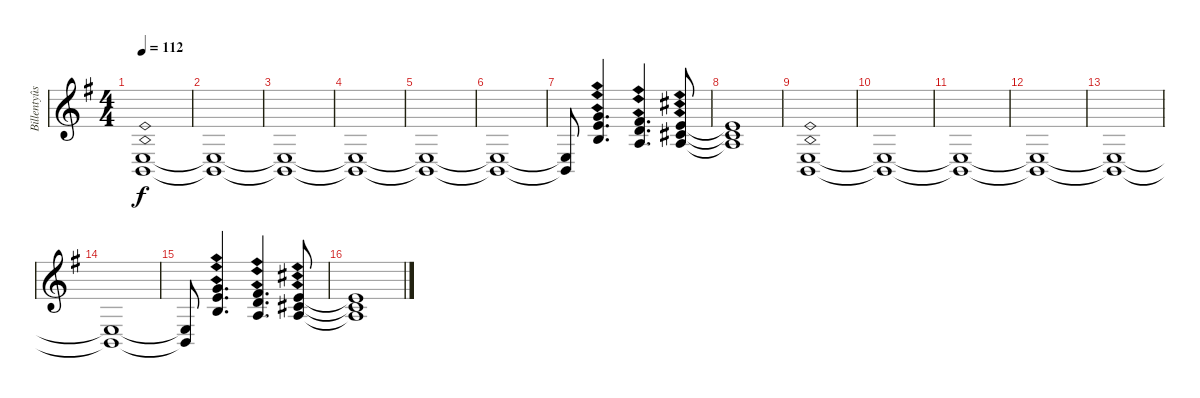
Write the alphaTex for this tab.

\track ("Billentyûs 2 (Jon Lord)" "Billentyûs") {instrument percussiveorgan}
\staff {score}
\tuning (E4 B3 G3 D3 A2 E2) {hide}
\ts (4 4)
\tempo 112
\clef g2
\ks g
(2.4{ph 12} 2.5{ph 12}).1{dy f} |
(2.4{t} 2.5{t}).1 |
(2.4{t} 2.5{t}).1 |
(2.4{t} 2.5{t}).1 |
(2.4{t} 2.5{t}).1 |
(2.4{t} 2.5{t}).1 |
(2.4{t} 2.5{t}).8 (3.1{ph 12} 5.2{ph 12} 4.3{ph 12}).4{d} (2.1{ph 12} 3.2{ph 12} 2.3{ph 12}).4{d} (0.1{ph 12} 2.2{ph 12} 2.3{ph 12}).8 |
(0.1{t} 2.2{t} 2.3{t}).1 |
(2.4{ph 12} 2.5{ph 12}).1 |
(2.4{t} 2.5{t}).1 |
(2.4{t} 2.5{t}).1 |
(2.4{t} 2.5{t}).1 |
(2.4{t} 2.5{t}).1 |
(2.4{t} 2.5{t}).1 |
(2.4{t} 2.5{t}).8 (3.1{ph 12} 5.2{ph 12} 4.3{ph 12}).4{d} (2.1{ph 12} 3.2{ph 12} 2.3{ph 12}).4{d} (0.1{ph 12} 2.2{ph 12} 2.3{ph 12}).8 |
(0.1{t} 2.2{t} 2.3{t}).1
